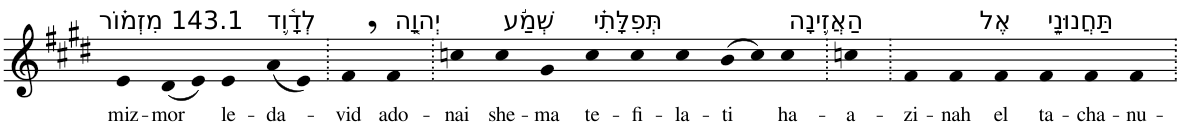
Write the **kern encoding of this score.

**kern	**text
*part1	*part1
*staff1	*staff1
*I"Piano	*
*I'Pno	*
*clefG2	*
*k[f#c#g#d#]	*
*E:	*
=1	=1
!LO:TX:a:t=143.1 מִזְמ֗וֹר	!
!	!LO:LY:b
4e	miz-
!	!LO:LY:b
(8d#	-mor
8e)	.
!LO:TX:a:t=לְדָ֫וִ֥ד	!
!	!LO:LY:b
4e	le-
!	!LO:LY:b
(8a	-da-
8e)	.
=2.	=2.
!	!LO:LY:b
4f#,	-vid
!LO:TX:a:t=יְהוָ֤ה	!
!	!LO:LY:b
4f#	ado-
=3.	=3.
!	!LO:LY:b
4ccn	-nai
!LO:TX:a:t=שְׁמַ֬ע	!
!	!LO:LY:b
4cc	she-
!	!LO:LY:b
4g#	-ma
!LO:TX:a:t=תְּפִלָּתִ֗י	!
!	!LO:LY:b
4cc	te-
!	!LO:LY:b
4cc	-fi-
!	!LO:LY:b
4cc	-la-
!	!LO:LY:b
(8b	-ti
8cc)	.
!LO:TX:a:t=הַאֲזִ֥ינָה	!
!	!LO:LY:b
4cc	ha-
=4.	=4.
!	!LO:LY:b
4ccn	-a-
=5.	=5.
!	!LO:LY:b
4f#	-zi-
!	!LO:LY:b
4f#	-nah
!LO:TX:a:t=אֶל	!
!	!LO:LY:b
4f#	el
!LO:TX:a:t=תַּחֲנוּנַ֑י	!
!	!LO:LY:b
4f#	ta-
!	!LO:LY:b
4f#	-cha-
!	!LO:LY:b
4f#	-nu-
=.	=.
*-	*-
